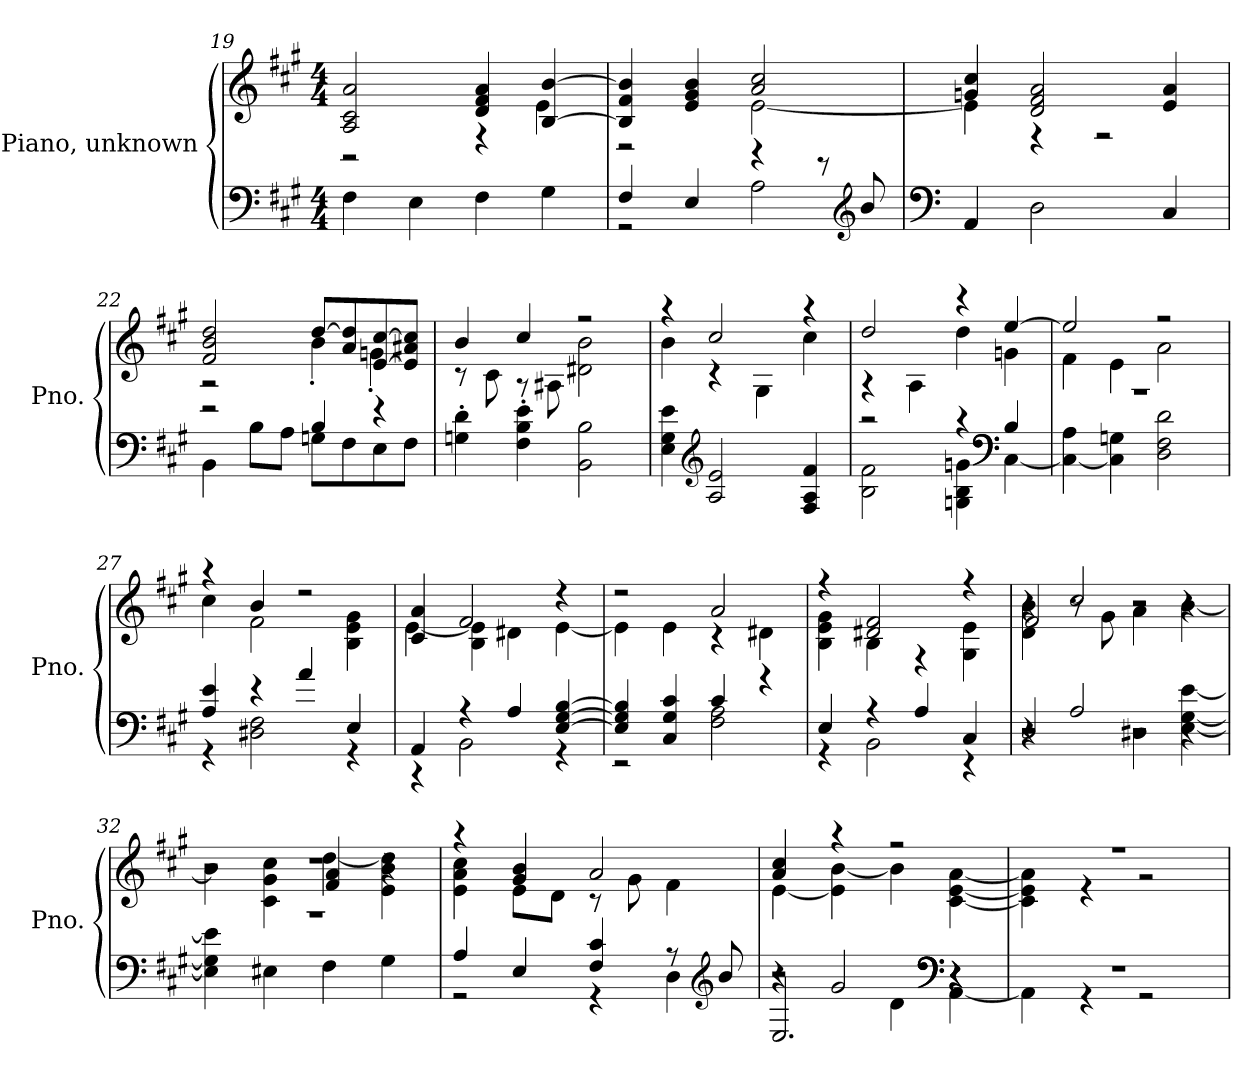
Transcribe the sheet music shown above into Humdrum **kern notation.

**kern	**kern
*part1	*part1
*staff2	*staff1
*I"Piano, unknown	*
*I'Pno.	*
*clefF4	*clefG2
*k[f#c#g#]	*k[f#c#g#]
*M4/4	*M4/4
=19	=19
*	*^
4F#\	2A/ 2c#/ 2a/	2r
4E\	.	.
4F#\	4d/ 4f#/ 4a/	4r
4G#\	[4B/ [4b/	4e\
!!LO:LB:g=z	!!
=20	=20	=20
*^	*	*
4F#/	2r	4B/] 4f#/ 4b/]	2r
4E/	.	4e/ 4g#/ 4b/	.
4r	2A\	2a/ 2cc#/	[2e\
8r	.	.	.
*clefG2	*	*	*
8b/	.	.	.
*v	*v	*	*
=21	=21	=21
*clefF4	*	*
4AA/	4gn/ 4cc#/	4e\]
2D\	2d/ 2f#/ 2a/	4r
.	.	2r
4C#/	4e/ 4a/	.
=22	=22	=22
*^	*	*
2r	4BB\	2f#/ 2b/ 2dd/	2r
.	8B\L	.	.
.	8A\J	.	.
4B/	8Gn\L	[8dd/L	4b'\
.	8F#\	8a/ 8dd/]	.
4r	8E\	[8e/ [8cc#/	4gn'\
.	8F#\J	8e/] 8a#X/ 8cc#/]J	.
*v	*v	*	*
=23	=23	=23
4Gn\' 4d\'	4b/	8r
.	.	8c#\
4F#\' 4B\' 4e\'	4cc#/	8r
.	.	8A#X\
2BB\ 2B\	2r	2d#X\ 2b\
=24	=24	=24
4E\ 4G#\ 4e\	4r	4b\
*clefG2	*	*
2A/ 2e/	2cc#/	4r
.	.	4G#\
4F#/ 4A/ 4f#/	4r	4cc#\
!!LO:LB:g=z	!!
=25	=25	=25
*^	*	*
2r	2B\ 2f#\	2dd/	4r
.	.	.	4A\
4r	4Gn\ 4B\ 4gn\	4r	4dd\
*clefF4	*	*	*
4B/	[4C#\	[4ee/	4gn\
=26	=26	=26	=26
1r	4C#\_ 4A\	2ee/]	4f#\
.	4C#\] 4Gn\	.	4e\
.	2D\ 2F#\ 2d\	2r	2a\
=27	=27	=27	=27
4A/ 4e/	4r	4r	4cc#\
4r	2D#X\ 2F#\	4b/	2f#\
4a/	.	2r	.
4E/	4r	.	4B\ 4e\ 4g#\
=28	=28	=28	=28
4AA/	4r	4c#/ 4a/	[4e\
4r	2BB\	2f#/	4B\ 4e\]
4A/	.	.	4d#X\
[4E/ [4G#/ [4B/	4r	4r	[4e\
=29	=29	=29	=29
4E/] 4G#/] 4B/]	2r	2r	4e\]
4C#/ 4G#/ 4c#/	.	.	4e\
4c#/	2F#\ 2A\	2a/	4r
4r	.	.	4d#X\
=30	=30	=30	=30
4E/	4r	4r	4B\ 4e\ 4g#\
4r	2BB\	2d#X/ 2f#/	4B\
4A/	.	.	4r
4C#/	4r	4r	4G#\ 4e\
!!LO:LB:g=z
=31	=31	=31	=31
*	*^	*	*^
4r	2r	2D/	4r	4d\ 4b\	2f#/
2A/	.	.	2cc#/	8r	.
.	.	.	.	8g#\	.
.	4D#X\	2r	.	4a\	2r
4r	[4E\ [4G#\ [4e\	.	4r	[4b\	.
*	*v	*v	*	*	*
=32	=32	=32	=32	=32
1r	4E\] 4G#\] 4e\]	1r	4b\]	2r
.	4E#X\	.	4c#\ 4g#\ 4cc#\	.
.	4F#\	.	[4dd\	4f#/ 4a/
.	4G#\	.	4e\ 4b\ 4dd\]	4r
*	*	*	*v	*v
=33	=33	=33	=33
4A/	2r	4r	4e\ 4a\ 4cc#\
4E/	.	4g#/ 4b/	8e\L
.	.	.	8d\J
4F#/ 4c#/	4r	2a/	8r
.	.	.	8g#\
8r	4D\	.	4f#\
*clefG2	*	*	*
8b/	.	.	.
=34	=34	=34	=34
*	*^	*	*
4r	2r	2.E/	4a/ 4cc#/	[4e\
2g#/	.	.	4r	4e\] [4b\
.	4d\	.	2r	4b\]
*clefF4	*	*	*	*
4r	[4AA\	4r	.	[4c#\ [4e\ [4a\
*	*v	*v	*	*
=35	=35	=35	=35
1r	4AA\]	1r	4c#\] 4e\] 4a\]
.	4r	.	4r
.	2r	.	2r
*v	*v	*	*
*	*v	*v
=	=
*-	*-
